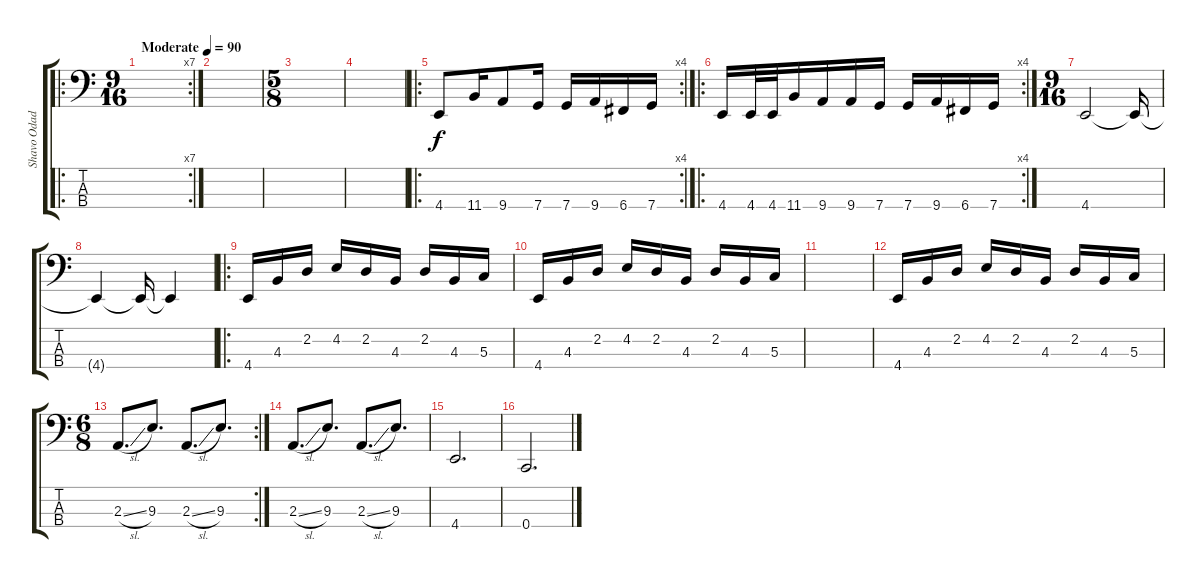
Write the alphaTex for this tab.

\track ("Shavo Odadjian" "Shavo Odad") {instrument electricbassfinger}
\staff {score tabs}
\tuning (F2 C2 G1 C1) {hide}
\ro
\rc 7
\ts (9 16)
\tempo (90 "Moderate")
\clef f4
\ks c
|
|
\ts (5 8)
|
|
\ro
\rc 4
4.4.8 11.4.16 9.4.8 7.4.16 7.4.16 9.4.16 6.4.16 7.4.16 |
\ro
\rc 4
4.4.16 4.4.32 4.4.32 11.4.16 9.4.16 9.4.16 7.4.16 7.4.16 9.4.16 6.4.16 7.4.16 |
\ts (9 16)
4.4.2 4.4{t}.16{dy f} |
4.4{t}.4 4.4{t}.16 4.4{t}.4 |
\ro
4.4.16 4.3.16 2.2.16 4.2.16 2.2.16 4.3.16 2.2.16 4.3.16 5.3.16 |
4.4.16 4.3.16 2.2.16 4.2.16 2.2.16 4.3.16 2.2.16 4.3.16 5.3.16 |
|
4.4.16 4.3.16 2.2.16 4.2.16 2.2.16 4.3.16 2.2.16 4.3.16 5.3.16 |
\rc 2
\ts (6 8)
2.3{sl}.8{d} 9.3.8{d} 2.3{sl}.8{d} 9.3.8{d} |
2.3{sl}.8{d} 9.3.8{d} 2.3{sl}.8{d} 9.3.8{d} |
4.4.2{d} |
0.4.2{d}
